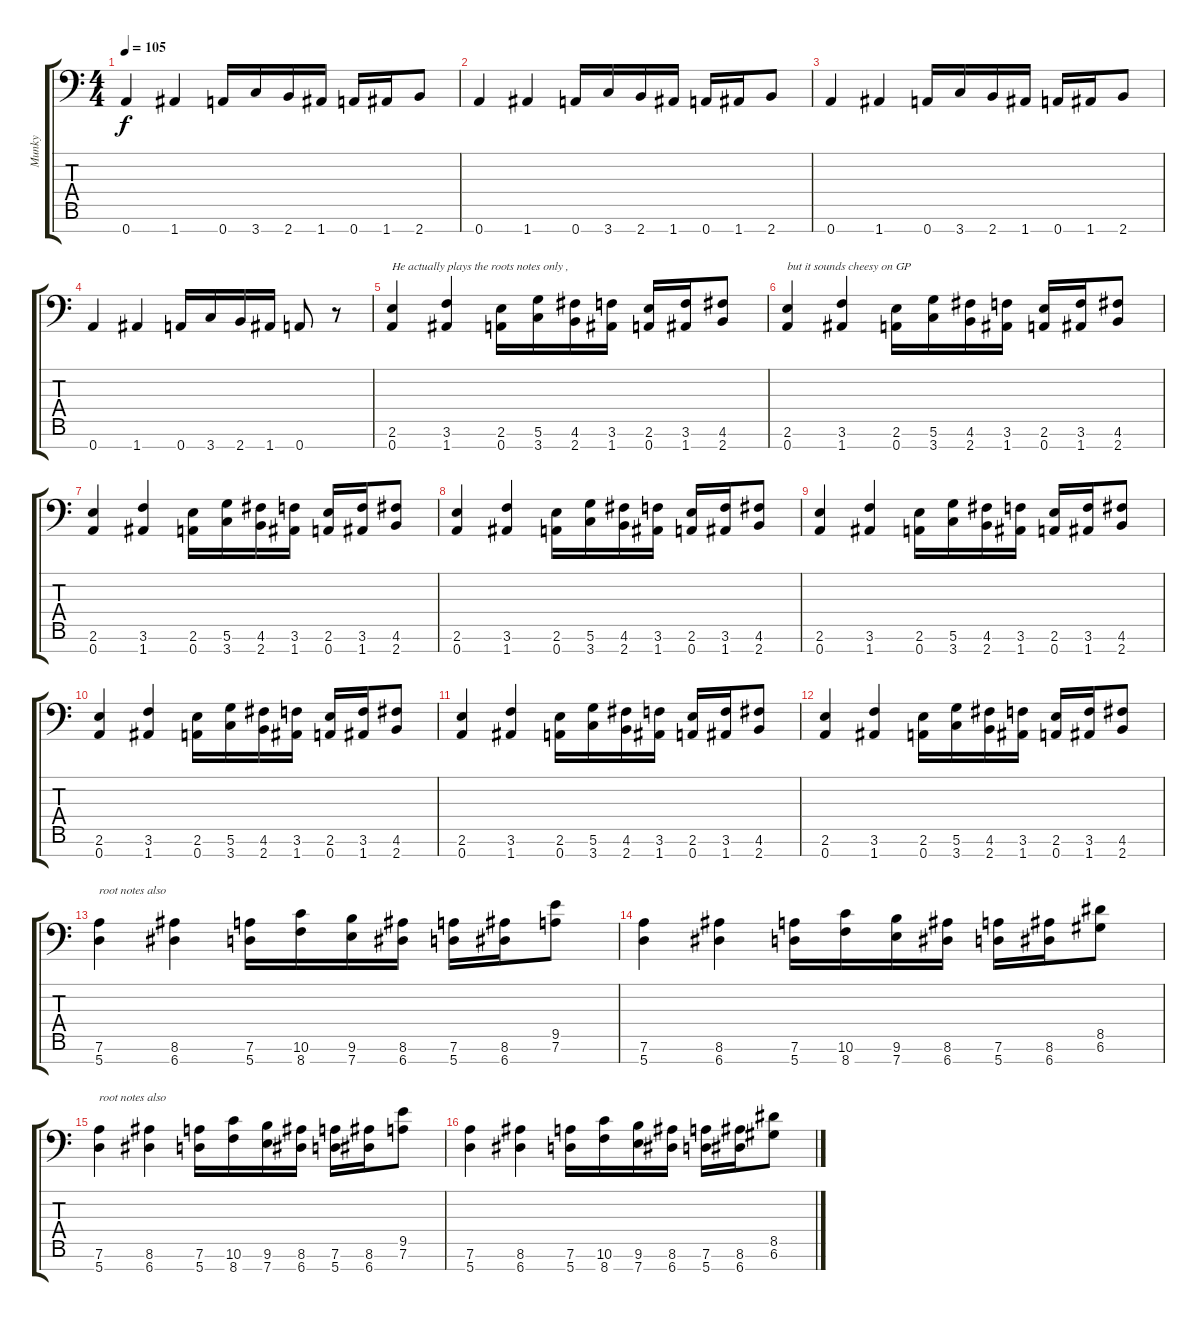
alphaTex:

\track ("Munky" "Munky") {instrument distortionguitar}
\staff {score tabs}
\tuning (D4 A3 F3 C3 G2 D2 A1) {hide}
\ts (4 4)
\tempo 105
\clef f4
\ks c
0.7.4{dy f volume 12 instrument distortionguitar} 1.7.4 0.7.16 3.7.16 2.7.16 1.7.16 0.7.16 1.7.16 2.7.8 |
0.7.4 1.7.4 0.7.16 3.7.16 2.7.16 1.7.16 0.7.16 1.7.16 2.7.8 |
0.7.4 1.7.4 0.7.16 3.7.16 2.7.16 1.7.16 0.7.16 1.7.16 2.7.8 |
0.7.4 1.7.4 0.7.16 3.7.16 2.7.16 1.7.16 0.7.8 r.8 |
(2.6 0.7).4{txt "He actually plays the roots notes only ," volume 16} (3.6 1.7).4 (2.6 0.7).16 (5.6 3.7).16 (4.6 2.7).16 (3.6 1.7).16 (2.6 0.7).16 (3.6 1.7).16 (4.6 2.7).8 |
(2.6 0.7).4{txt "but it sounds cheesy on GP"} (3.6 1.7).4 (2.6 0.7).16 (5.6 3.7).16 (4.6 2.7).16 (3.6 1.7).16 (2.6 0.7).16 (3.6 1.7).16 (4.6 2.7).8 |
(2.6 0.7).4{volume 16} (3.6 1.7).4 (2.6 0.7).16 (5.6 3.7).16 (4.6 2.7).16 (3.6 1.7).16 (2.6 0.7).16 (3.6 1.7).16 (4.6 2.7).8 |
(2.6 0.7).4 (3.6 1.7).4 (2.6 0.7).16 (5.6 3.7).16 (4.6 2.7).16 (3.6 1.7).16 (2.6 0.7).16 (3.6 1.7).16 (4.6 2.7).8 |
(2.6 0.7).4{volume 16} (3.6 1.7).4 (2.6 0.7).16 (5.6 3.7).16 (4.6 2.7).16 (3.6 1.7).16 (2.6 0.7).16 (3.6 1.7).16 (4.6 2.7).8 |
(2.6 0.7).4 (3.6 1.7).4 (2.6 0.7).16 (5.6 3.7).16 (4.6 2.7).16 (3.6 1.7).16 (2.6 0.7).16 (3.6 1.7).16 (4.6 2.7).8 |
(2.6 0.7).4{volume 16} (3.6 1.7).4 (2.6 0.7).16 (5.6 3.7).16 (4.6 2.7).16 (3.6 1.7).16 (2.6 0.7).16 (3.6 1.7).16 (4.6 2.7).8 |
(2.6 0.7).4 (3.6 1.7).4 (2.6 0.7).16 (5.6 3.7).16 (4.6 2.7).16 (3.6 1.7).16 (2.6 0.7).16 (3.6 1.7).16 (4.6 2.7).8 |
(7.6 5.7).4{txt "root notes also"} (8.6 6.7).4 (7.6 5.7).16 (10.6 8.7).16 (9.6 7.7).16 (8.6 6.7).16 (7.6 5.7).16 (8.6 6.7).16 (9.5 7.6).8 |
(7.6 5.7).4 (8.6 6.7).4 (7.6 5.7).16 (10.6 8.7).16 (9.6 7.7).16 (8.6 6.7).16 (7.6 5.7).16 (8.6 6.7).16 (8.5 6.6).8 |
(7.6 5.7).4{txt "root notes also"} (8.6 6.7).4 (7.6 5.7).16 (10.6 8.7).16 (9.6 7.7).16 (8.6 6.7).16 (7.6 5.7).16 (8.6 6.7).16 (9.5 7.6).8 |
(7.6 5.7).4 (8.6 6.7).4 (7.6 5.7).16 (10.6 8.7).16 (9.6 7.7).16 (8.6 6.7).16 (7.6 5.7).16 (8.6 6.7).16 (8.5 6.6).8
